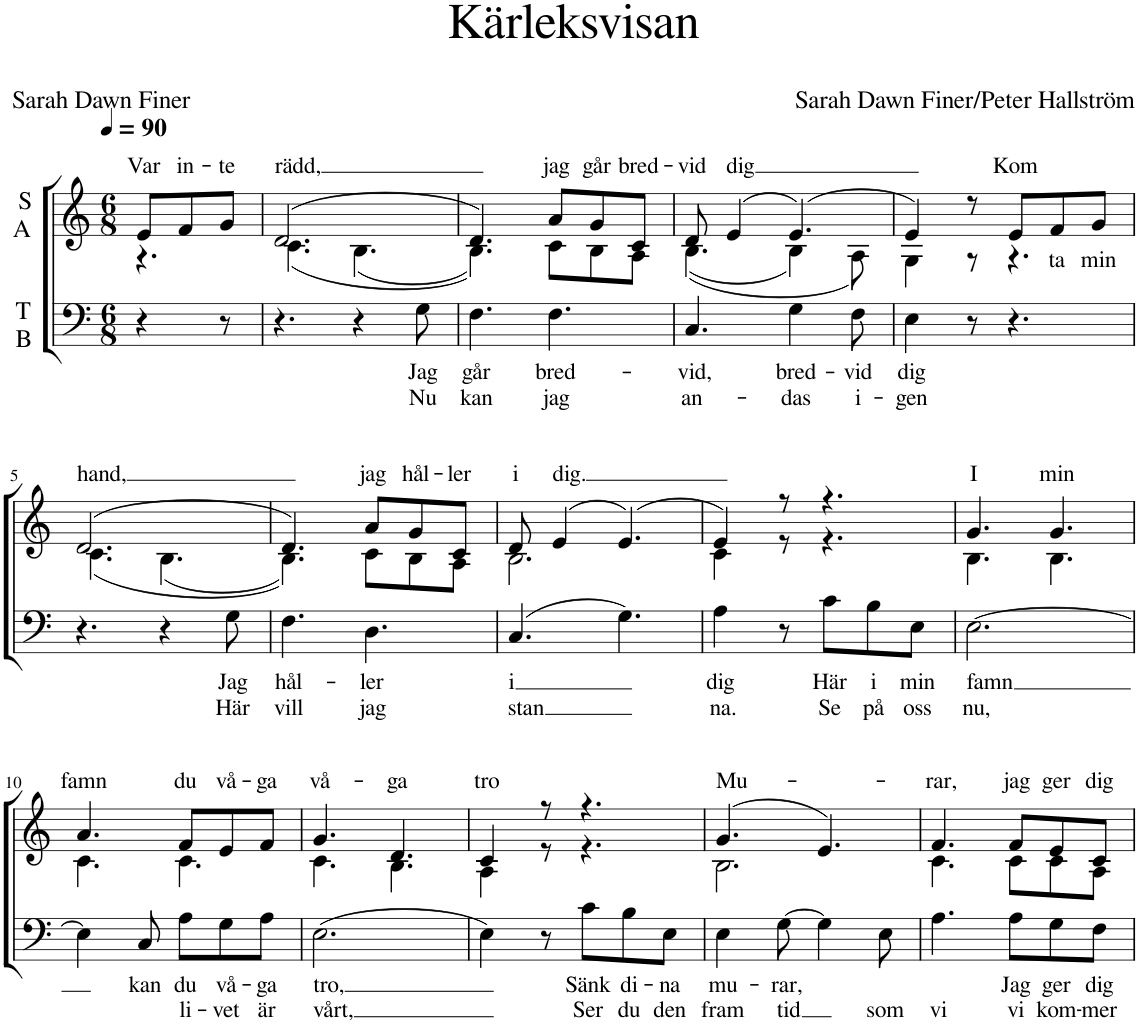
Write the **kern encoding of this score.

**kern	**text	**text	**kern	**text
*part2	*part2	*part2	*part1	*part1
*staff2	*staff2	*staff2	*staff1	*staff1
*I"T B	*	*	*I"S A	*
*clefF4	*	*	*clefG2	*
*k[]	*	*	*k[]	*
*M6/8	*	*	*M6/8	*
*MM90	*	*	*MM90	*
=	=	=	=	=
!	!	!	!	!LO:LY:a
*	*	*	*^	*
4r	.	.	8e/L	4.r	Var
!	!	!	!	!	!LO:LY:a
.	.	.	8f/	.	in-
!	!	!	!	!	!LO:LY:a
8r	.	.	8g/J	.	-te
=1	=1	=1	=1	=1	=1
!	!	!	!	!	!LO:LY:a
4.r	.	.	(2.d/	(4.c\	rädd,
4r	.	.	.	(4.B\	.
!	!LO:LY:b	!LO:LY:b	!	!	!
8G\	Jag	Nu	.	.	.
=2	=2	=2	=2	=2	=2
!	!LO:LY:b	!LO:LY:b	!	!	!
4.F\	går	kan	4.d/)	4.B\))	.
!	!LO:LY:b	!LO:LY:b	!	!	!LO:LY:a
4.F\	bred-	jag	8a/L	8c\L	jag
!	!	!	!	!	!LO:LY:a
.	.	.	8g/	8B\	går
!	!	!	!	!	!LO:LY:a
.	.	.	8c/J	8A\J	bred-
=3	=3	=3	=3	=3	=3
!	!LO:LY:b	!LO:LY:b	!	!	!LO:LY:a
4.C/	-vid,	an-	8d/	((4.B\	-vid
!	!	!	!	!	!LO:LY:a
.	.	.	(4e/	.	dig
!	!LO:LY:b	!LO:LY:b	!	!	!
4G\	bred-	-das	(4.e/)	4B\)	.
!	!LO:LY:b	!LO:LY:b	!	!	!
8F\	-vid	i-	.	8A\)	.
=4	=4	=4	=4	=4	=4
!	!LO:LY:b	!LO:LY:b	!	!	!
4E\	dig	-gen	4e/)	4G\	.
8r	.	.	8r	8r	.
!	!	!	!	!	!LO:LY:a
4.r	.	.	8e/L	4.r	Kom
!	!	!	!	!	!LO:LY:b
.	.	.	8f/	.	ta
!	!	!	!	!	!LO:LY:b
.	.	.	8g/J	.	min
!!LO:LB:g=z	!!
=5	=5	=5	=5	=5	=5
!	!	!	!	!	!LO:LY:a
4.r	.	.	(2.d/	(4.c\	hand,
4r	.	.	.	(4.B\	.
!	!LO:LY:b	!LO:LY:b	!	!	!
8G\	Jag	Här	.	.	.
=6	=6	=6	=6	=6	=6
!	!LO:LY:b	!LO:LY:b	!	!	!
4.F\	hål-	vill	4.d/)	4.B\))	.
!	!LO:LY:b	!LO:LY:b	!	!	!LO:LY:a
4.D\	-ler	jag	8a/L	8c\L	jag
!	!	!	!	!	!LO:LY:a
.	.	.	8g/	8B\	hål-
!	!	!	!	!	!LO:LY:a
.	.	.	8c/J	8A\J	-ler
=7	=7	=7	=7	=7	=7
!	!LO:LY:b	!LO:LY:b	!	!	!LO:LY:a
(4.C/	i	stan	8d/	2.B\	i
!	!	!	!	!	!LO:LY:a
.	.	.	(4e/	.	dig.
4.G\)	.	.	(4.e/)	.	.
=8	=8	=8	=8	=8	=8
!	!LO:LY:b	!LO:LY:b	!	!	!
4A\	dig	na.	4e/)	4c\	.
8r	.	.	8r	8r	.
!	!LO:LY:b	!LO:LY:b	!	!	!
8c\L	Här	Se	4.r	4.r	.
!	!LO:LY:b	!LO:LY:b	!	!	!
8B\	i	på	.	.	.
!	!LO:LY:b	!LO:LY:b	!	!	!
8E\J	min	oss	.	.	.
=9	=9	=9	=9	=9	=9
!	!LO:LY:b	!LO:LY:b	!	!	!LO:LY:a
[2.E\	famn	nu,	4.g/	4.B\	I
!	!	!	!	!	!LO:LY:a
.	.	.	4.g/	4.B\	min
!!LO:LB:g=z	!!
=10	=10	=10	=10	=10	=10
!	!	!	!	!	!LO:LY:a
4E\]	.	.	4.a/	4.c\	famn
!	!LO:LY:b	!	!	!	!
8C/	kan	.	.	.	.
!	!LO:LY:b	!LO:LY:b	!	!	!LO:LY:a
8A\L	du	li-	8f/L	4.c\	du
!	!LO:LY:b	!LO:LY:b	!	!	!LO:LY:a
8G\	vå-	-vet	8e/	.	vå-
!	!LO:LY:b	!LO:LY:b	!	!	!LO:LY:a
8A\J	-ga	är	8f/J	.	-ga
=11	=11	=11	=11	=11	=11
!	!LO:LY:b	!LO:LY:b	!	!	!LO:LY:a
(2.E\	tro,	vårt,	4.g/	4.c\	vå-
!	!	!	!	!	!LO:LY:a
.	.	.	4.d/	4.B\	-ga
=12	=12	=12	=12	=12	=12
!	!	!	!	!	!LO:LY:a
4E\)	.	.	4c/	4A\	tro
8r	.	.	8r	8r	.
!	!LO:LY:b	!LO:LY:b	!	!	!
8c\L	Sänk	Ser	4.r	4.r	.
!	!LO:LY:b	!LO:LY:b	!	!	!
8B\	di-	du	.	.	.
!	!LO:LY:b	!LO:LY:b	!	!	!
8E\J	-na	den	.	.	.
=13	=13	=13	=13	=13	=13
!	!LO:LY:b	!LO:LY:b	!	!	!LO:LY:a
4E\	mu-	fram	(4.g/	2.B\	Mu-
!	!LO:LY:b	!LO:LY:b	!	!	!
[8G\	-rar,	tid	.	.	.
4G\]	.	.	4.e/)	.	.
!	!	!LO:LY:b	!	!	!
8E\	.	som	.	.	.
=14	=14	=14	=14	=14	=14
!	!	!LO:LY:b	!	!	!LO:LY:a
4.A\	.	vi	4.f/	4.c\	-rar,
!	!LO:LY:b	!LO:LY:b	!	!	!LO:LY:a
8A\L	Jag	vi	8f/L	8c\L	jag
!	!LO:LY:b	!LO:LY:b	!	!	!LO:LY:a
8G\	ger	kom-	8e/	8c\	ger
!	!LO:LY:b	!LO:LY:b	!	!	!LO:LY:a
8F\J	dig	-mer	8c/J	8A\J	dig
*	*	*	*v	*v	*
=	=	=	=	=
*-	*-	*-	*-	*-
